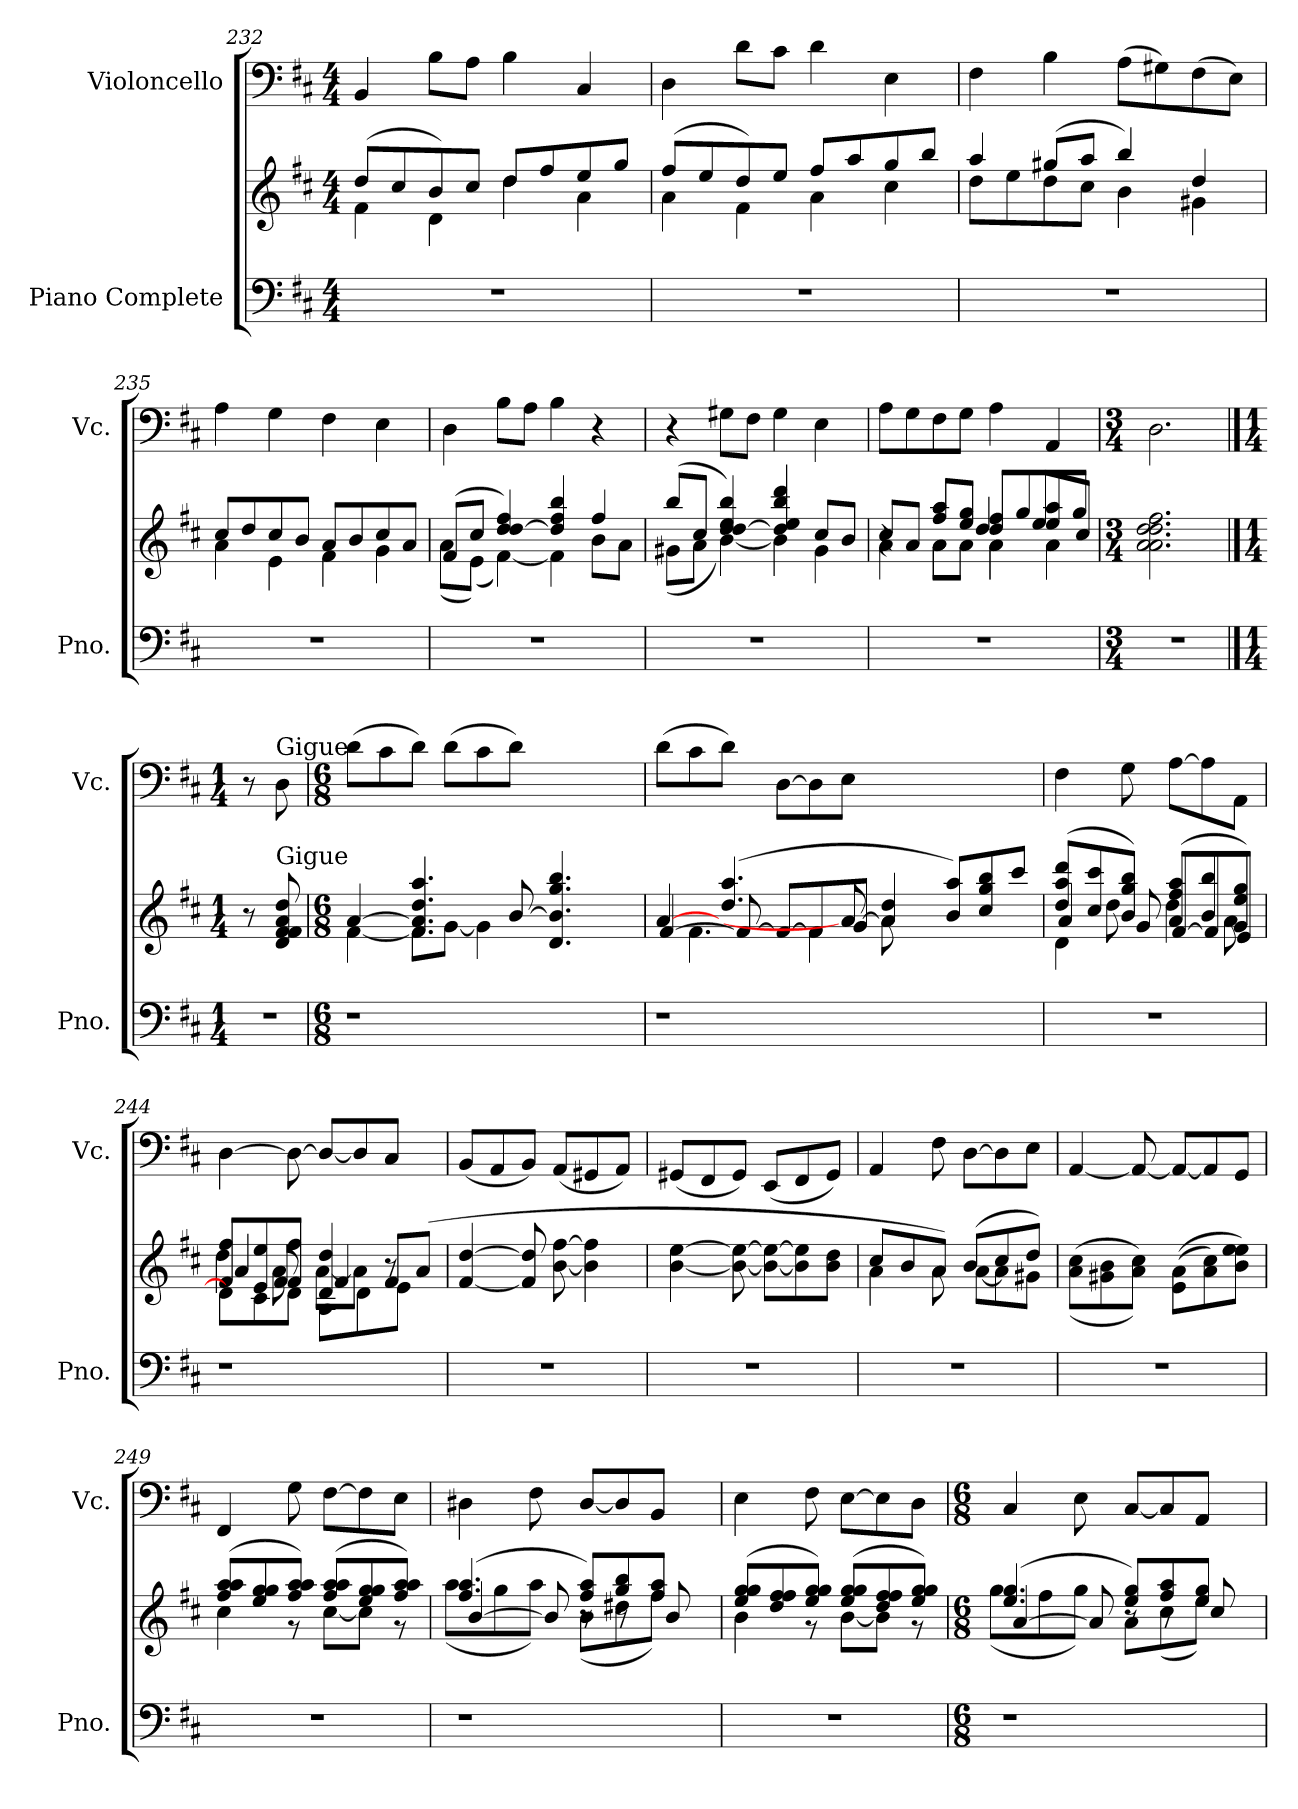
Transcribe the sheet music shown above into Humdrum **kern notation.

**kern	**kern	**kern
*part2	*part2	*part1
*staff3	*staff2	*staff1
*I"Piano Complete	*	*I"Violoncello
*I'Pno.	*	*I'Vc.
*clefF4	*clefG2	*clefF4
*k[f#c#]	*k[f#c#]	*k[f#c#]
*D:	*D:	*D:
*M4/4	*M4/4	*M4/4
=232	=232	=232
*	*^	*
1r	(8dd/L	4f#\	4BB/
.	8cc#/	.	.
.	8b/)	4d\	8B\L
.	8cc#/J	.	8A\J
.	8dd/L	4dd\	4B\
.	8ff#/	.	.
.	8ee/	4a\	4C#/
.	8gg/J	.	.
=233	=233	=233	=233
1r	(8ff#/L	4a\	4D\
.	8ee/	.	.
.	8dd/)	4f#\	8d\L
.	8ee/J	.	8c#\J
.	8ff#/L	4a\	4d\
.	8aa/	.	.
.	8gg/	4cc#\	4E\
.	8bb/J	.	.
!!LO:LB:g=z
=234	=234	=234	=234
1r	4aa/	8dd\L	4F#\
.	.	8ee\	.
.	(8gg#X/L	8dd\	4B\
.	8aa/J	8cc#\J	.
.	4bb/)	4b\	(8A\L
.	.	.	8G#X\)
.	4dd/	4g#X\	(8F#\
.	.	.	8E\J)
=235	=235	=235	=235
1r	8cc#/L	4a\	4A\
.	8dd/	.	.
.	8cc#/	4e\	4G\
.	8b/J	.	.
.	8a/L	4f#\	4F#\
.	8b/	.	.
.	8cc#/	4g\	4E\
.	8a/J	.	.
=236	=236	=236	=236
1r	(8f#/L	(8a\L	4D\
.	8cc#/J	(8e\J)	.
.	4dd/ [4dd/ 4ff#/)	[4f#\)	8B\L
.	.	.	8A\J
.	4dd/] 4ff#/ 4bb/	4f#\]	4B\
.	4ff#/	8b\L	4r
.	.	8a\J	.
=237	=237	=237	=237
1r	(8bb/L	(8g#X\L	4r
.	8cc#/J	8a\J	.
.	4dd/ [4dd/ 4ee/ 4bb/)	[4b\)	8G#X\L
.	.	.	8F#\J
.	4dd/] 4ee/ 4bb/ 4ddd/	4b\]	4G#\
.	8cc#/L	4g#\	4E\
.	8b/J	.	.
=238	=238	=238	=238
*	*^	*^	*
1r	4r	4ryy	8cc#/L	4a\	8A\L
.	.	.	8a/J	.	8G\
.	8ff#/ 8aa/L	8a\L	4aa/	4a\	8F#\
.	8ee/ 8gg/J	8a\J	.	.	8G\J
.	8dd/ 8ff#/L	4a\	4dd/	4a\	4A\
.	8gg/	.	.	.	.
.	8ee/ 8aa/	4a\	8ee/L	4a\	4AA/
.	8gg/J	.	8cc#/J	.	.
*	*v	*v	*v	*v	*
=239	=239	=239
*M3/4	*M3/4	*M3/4
2.r	2.a\ 2.a\ 2.dd\ 2.dd\ 2.ff#\	2.D\
==240	==240	==240
*M1/4	*M1/4	*M1/4
!LO:N:vis=1	!	!
4r	8r	8r
!	!	!LO:TX:a:t=Gigue
!	!LO:TX:a:t=Gigue	!
.	8d/ 8f#/ 8f#/ 8a/ 8dd/	8D\
=241	=241	=241
*M6/8	*M6/8	*M6/8
!LO:N:vis=1	!	!
*	*^	*
2.r	[4a/	[4f#\	(8d\L
.	.	.	8c#\
.	4.f#/ 4.a/] 4.dd/ 4.aa/	8f#\L]	8d\J)
.	.	[8g\J	(8d\L
.	.	4g\]	8c#\
.	[8b/	.	8d\J)
2ryy	4.d/ 4.b/] 4.gg/ 4.bb/	2ryy	2ryy
.	8ryy	.	.
*	*v	*v	*
=242	=242	=242
!LO:N:vis=1	!	!
*	*^	*
*	*	*^	*
2.r	[4a/	8ryy	[4f#/	(8d\L
.	.	4.f#\	.	8c#\
.	(4.dd/ 4.aa/	.	8f#/_	8d\J)
.	.	.	8f#/L_	[8D\L
.	.	4f#\	8f#/]	8D\]
.	8a/_	.	8g/J	8E\J
2ryy	4a/] 4dd/	8a\	2ryy	2ryy
.	.	2ryy	.	.
.	8b/ 8aa/L)	.	.	.
.	8cc#/ 8gg/ 8bb/	.	.	.
8ryy	8ccc#/J	.	8ryy	8ryy
=243	=243	=243	=243	=243
!LO:N:vis=1	!	!	!	!
2.r	(8dd/ 8aa/ 8ddd/L	4d\	4a/	4F#\
.	8cc#/ 8ccc#/	.	.	.
.	8b/ 8gg/ 8bb/J)	8dd\	8g/	8G\
.	(8a/ 8ff#/ 8aa/L	4dd\	[8f#/L	[8A\L
.	8b/ 8bb/	.	8f#/]	8A\]
.	8g/ 8ee/ 8gg/J)	8a\	8e/J	8AA\J
=244	=244	=244	=244	=244
!LO:N:vis=1	!	!	!	!
*	*	*	*^	*
2.r	8f#/ 8ff#/L	4dd\	4a/	(8d\L]	[4D\
.	8e/ 8ee/	.	.	8c#\	.
.	(8f#/ 8ff#/J	8a\	8f#/	8d\J	8D\_
.	4d/ 4dd/	[8a\L	4f#/	8A\L	8D/L_
.	.	8a\J]	.	8d\	8D/]
.	8f#/L	8ryy	8r	8e\J	8C#/J
8ryy	(8a/J	8ryy	8ryy	8ryy	8ryy
*	*v	*v	*v	*v	*
=245	=245	=245
2.r	[4f#/ [4dd/	(8BB/L
.	.	8AA/
.	8f#/] 8dd/]	8BB/J)
.	[8b\ [8ff#\	(8AA/L
.	4b\] 4ff#\]	8GG#X/
.	.	8AA/J)
=246	=246	=246
2.r	[4b\ [4ee\	(8GG#X/L
.	.	8FF#/
.	8b\_ 8ee\_	8GG#/J)
.	8b\_ 8ee\_L	(8EE/L
.	8b\] 8ee\]	8FF#/
.	8b\ 8dd\J	8GG#/J)
!!LO:LB:g=z
=247	=247	=247
!LO:N:vis=1	!	!
*	*^	*
2.r	8cc#/L	4a\	4AA/
.	8b/	.	.
.	8a/J)	8a\	8F#\
.	(8b/L	[8a\L	[8D\L
.	8cc#/	8a\]	8D\]
.	8dd/J)	8g#X\J	8E\J
*	*v	*v	*
!!LO:LB:g=z
=248	=248	=248
2.r	((8a\ 8cc#\L	[4AA/
.	8g#X\ 8b\	.
.	8a\ 8cc#\J))	8AA/_
.	((8e\ 8a\L	8AA/L_
.	8a\ 8cc#\)	8AA/]
.	8b\ 8ee\ 8ee\J)	8GG/J
=249	=249	=249
!LO:N:vis=1	!	!
*	*^	*
2.r	(8ff#/ 8aa/ 8aa/L	4cc#\	4FF#/
.	8ee/ 8gg/ 8gg/	.	.
.	8ff#/ 8aa/ 8aa/J)	8r	8G\
.	(8ff#/ 8aa/ 8aa/L	[8cc#\L	[8F#\L
.	8ee/ 8gg/ 8gg/	8cc#\J]	8F#\]
.	8ff#/ 8aa/ 8aa/J)	8r	8E\J
=250	=250	=250	=250
!LO:N:vis=1	!	!	!
*	*	*^	*
2.r	(4.ff#/ 4.aa/	(8aa\L	[4b/	4D#X\
.	.	8gg\	.	.
.	.	8aa\J)	8b/]	8F#\
.	8ff#/ 8aa/L)	(8b\L	8r	[8D#/L
.	8gg/ 8bb/	8dd#X\	8r	8D#/]
.	8ff#/ 8aa/J	8ff#\J)	8b/	8BB/J
8ryy	8ryy	8ryy	8ryy	8ryy
=251	=251	=251	=251	=251
!LO:N:vis=1	!	!	!	!
*	*	*v	*v	*
2.r	(8ee/ 8gg/ 8gg/L	4b\	4E\
.	8dd/ 8ff#/ 8ff#/	.	.
.	8ee/ 8gg/ 8gg/J)	8r	8F#\
.	(8ee/ 8gg/ 8gg/L	[8b\L	[8E\L
.	8dd/ 8ff#/ 8ff#/	8b\J]	8E\]
.	8ee/ 8gg/ 8gg/J)	8r	8D\J
*	*v	*v	*
=252	=252	=252
*M6/8	*M6/8	*M6/8
*	*^	*
!LO:N:vis=1	!	!	!
*	*	*^	*
2.r	(4.ee/ 4.gg/	(8gg\L	[4a/	4C#/
.	.	8ff#\	.	.
.	.	8gg\J)	8a/]	8E\
.	8ee/ 8gg/L)	8a\L	8r	[8C#/L
.	8ff#/ 8aa/	(8cc#\	8r	8C#/]
.	8ee/ 8gg/J	8ee\J)	8cc#/	8AA/J
8ryy	8ryy	8ryy	8ryy	8ryy
*	*v	*v	*v	*
=	=	=
*-	*-	*-
